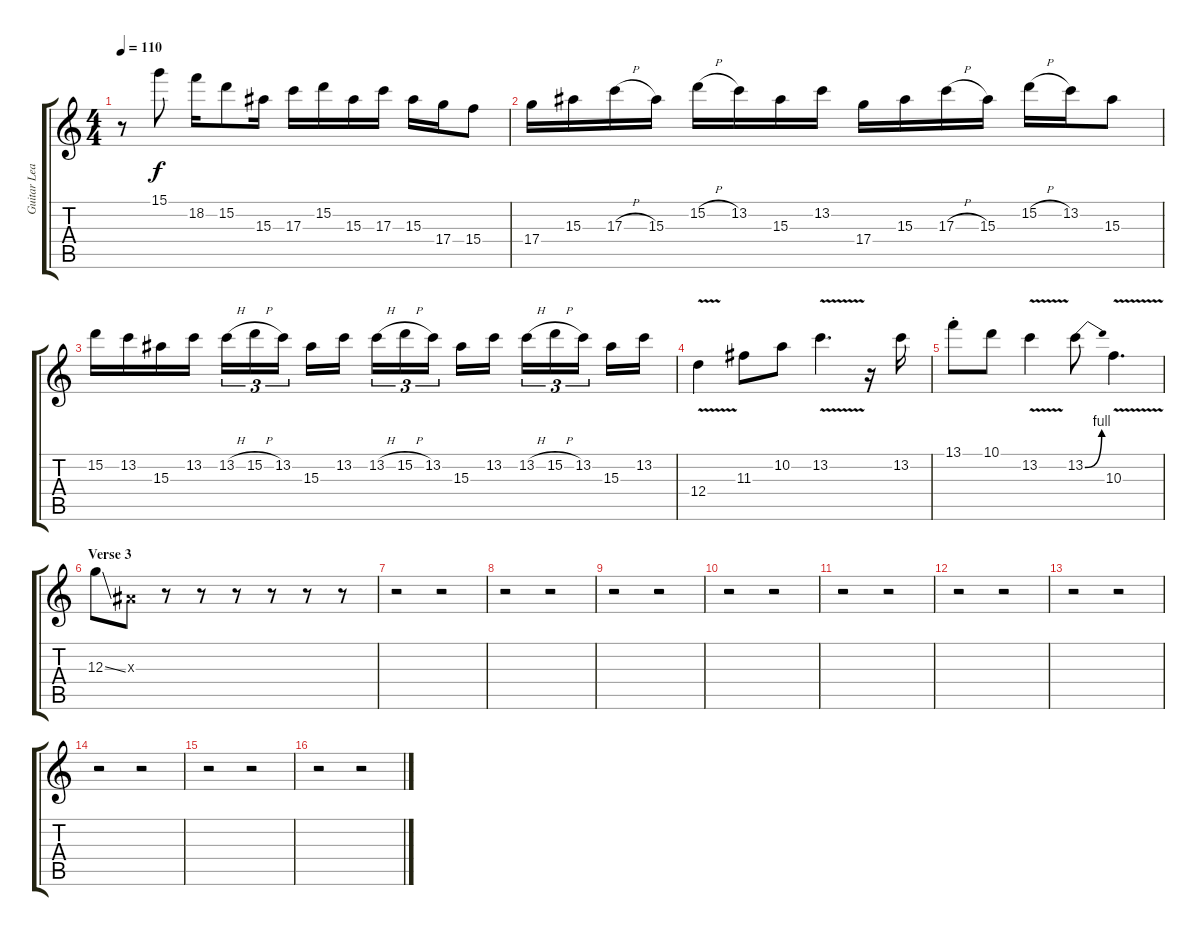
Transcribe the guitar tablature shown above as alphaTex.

\track ("Guitar Leads/Solos" "Guitar Lea") {instrument overdrivenguitar}
\staff {score tabs}
\tuning (E4 B3 G3 D3 A2 E2) {hide}
\ts (4 4)
\tempo 110
\clef g2
\ks c
r.8{dy f} 15.1.8 18.2.16 15.2.8 15.3.16 17.3.16 15.2.16 15.3.16 17.3.16 15.3.16 17.4.16 15.4.8 |
17.4.16 15.3.16 17.3{h}.16 15.3.16 15.2{h}.16 13.2.16 15.3.16 13.2.16 17.4.16 15.3.16 17.3{h}.16 15.3.16 15.2{h}.16 13.2.16 15.3.8 |
15.2.16 13.2.16 15.3.16 13.2.16 13.2{h}.16{tu (3 2)} 15.2{h}.16{tu (3 2)} 13.2.16{tu (3 2)} 15.3.16 13.2.16 13.2{h}.16{tu (3 2)} 15.2{h}.16{tu (3 2)} 13.2.16{tu (3 2)} 15.3.16 13.2.16 13.2{h}.16{tu (3 2)} 15.2{h}.16{tu (3 2)} 13.2.16{tu (3 2)} 15.3.16 13.2.16 |
12.4{v}.4 11.3.8 10.2.8 13.2{v}.4{d} r.16 13.2.16 |
13.1{st}.8 10.1.8 13.2{v}.4 13.2{be (bend 0 0 60 4)}.8 10.3{v}.4{d} |
\section ("" "Verse 3")
12.3{ss}.8 3.3{x}.8 r.8 r.8 r.8 r.8 r.8 r.8 |
r.2 r.2 |
r.2 r.2 |
r.2 r.2 |
r.2 r.2 |
r.2 r.2 |
r.2 r.2 |
r.2 r.2 |
r.2 r.2 |
r.2 r.2 |
r.2 r.2
